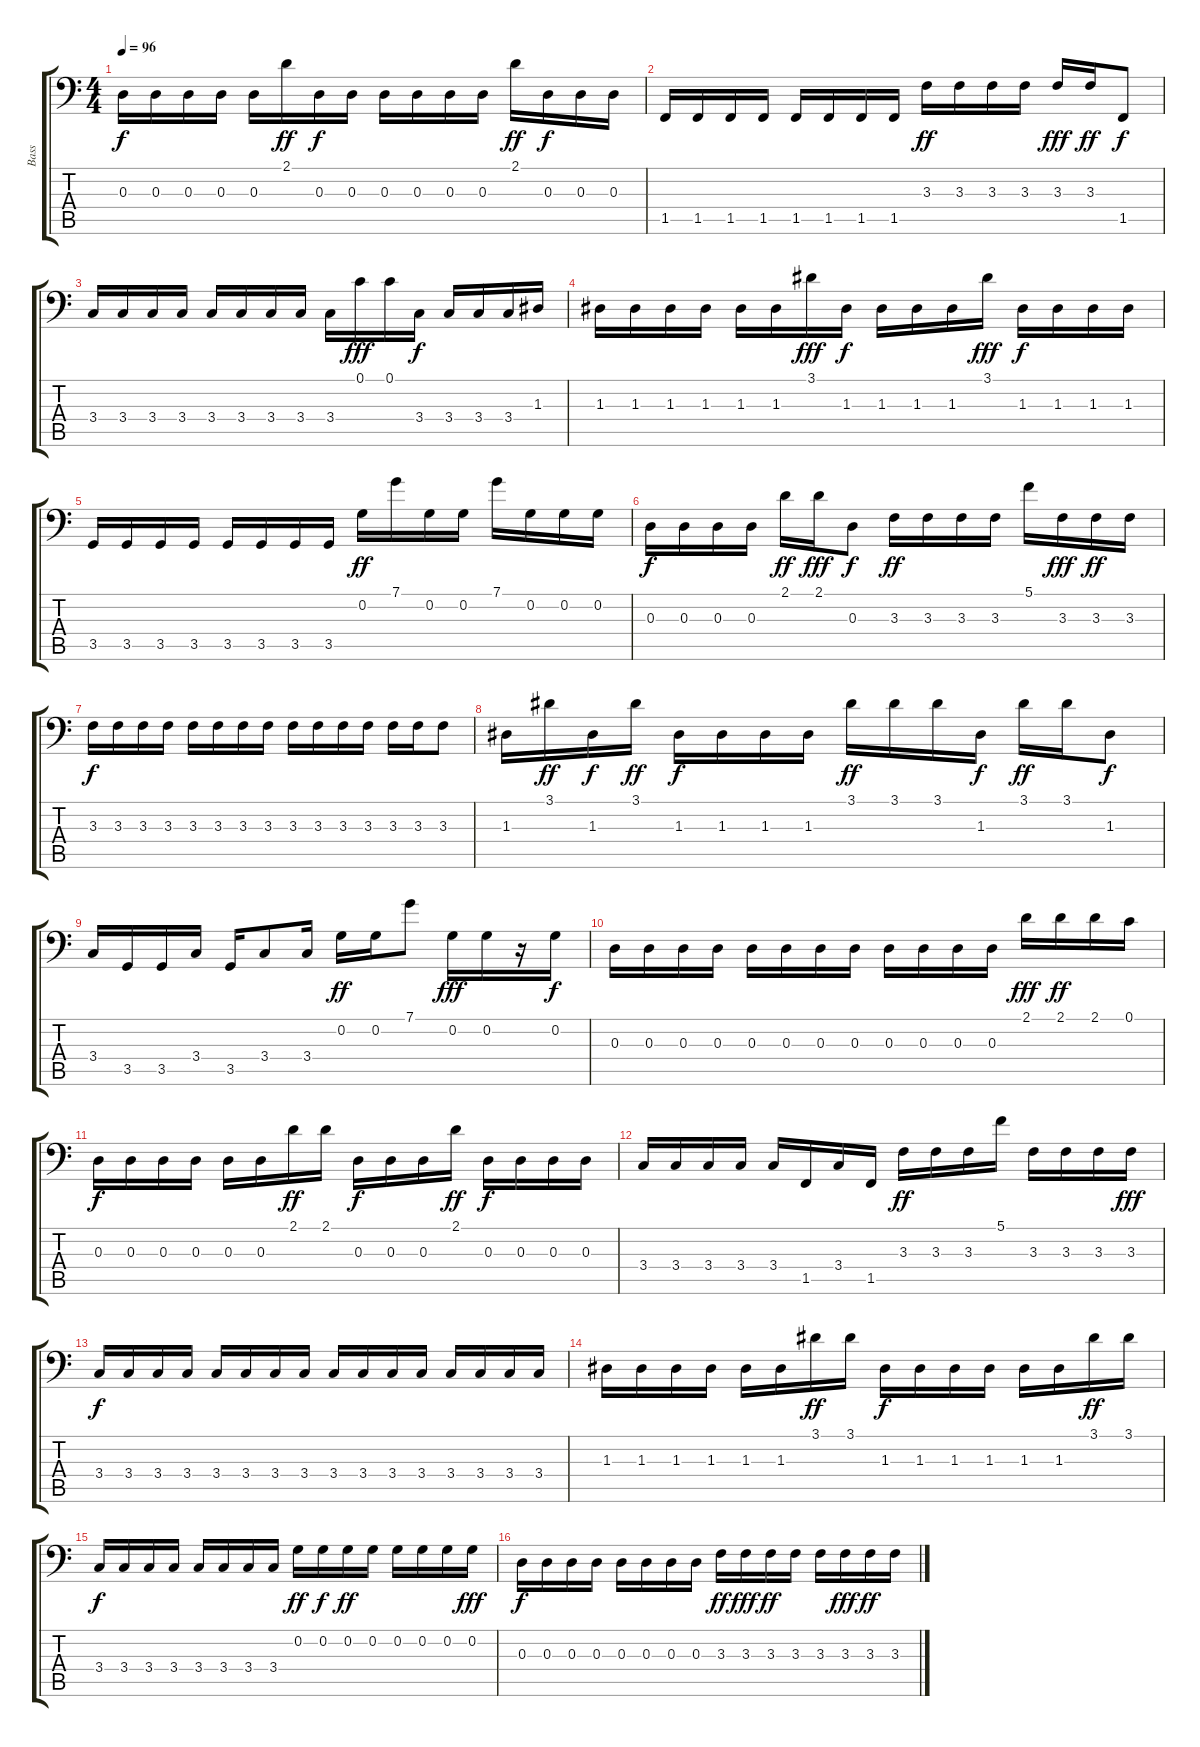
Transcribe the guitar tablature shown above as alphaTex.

\track ("Bass" "Bass") {instrument synthbass1}
\staff {score tabs}
\tuning (C3 G2 D2 A1 E1 B0) {hide}
\ts (4 4)
\tempo 96
\clef f4
\ks c
0.3.16{dy f} 0.3.16 0.3.16 0.3.16 0.3.16 2.1.16{dy ff} 0.3.16{dy f} 0.3.16 0.3.16 0.3.16 0.3.16 0.3.16 2.1.16{dy ff} 0.3.16{dy f} 0.3.16 0.3.16 |
1.5.16 1.5.16 1.5.16 1.5.16 1.5.16 1.5.16 1.5.16 1.5.16 3.3.16{dy ff} 3.3.16 3.3.16 3.3.16 3.3.16{dy fff} 3.3.16{dy ff} 1.5.8{dy f} |
3.4.16 3.4.16 3.4.16 3.4.16 3.4.16 3.4.16 3.4.16 3.4.16 3.4.16 0.1.16{dy fff} 0.1.16 3.4.16{dy f} 3.4.16 3.4.16 3.4.16 1.3.16 |
1.3.16 1.3.16 1.3.16 1.3.16 1.3.16 1.3.16 3.1.16{dy fff} 1.3.16{dy f} 1.3.16 1.3.16 1.3.16 3.1.16{dy fff} 1.3.16{dy f} 1.3.16 1.3.16 1.3.16 |
3.5.16 3.5.16 3.5.16 3.5.16 3.5.16 3.5.16 3.5.16 3.5.16 0.2.16{dy ff} 7.1.16 0.2.16 0.2.16 7.1.16 0.2.16 0.2.16 0.2.16 |
0.3.16{dy f} 0.3.16 0.3.16 0.3.16 2.1.16{dy ff} 2.1.16{dy fff} 0.3.8{dy f} 3.3.16{dy ff} 3.3.16 3.3.16 3.3.16 5.1.16 3.3.16{dy fff} 3.3.16{dy ff} 3.3.16 |
3.3.16{dy f} 3.3.16 3.3.16 3.3.16 3.3.16 3.3.16 3.3.16 3.3.16 3.3.16 3.3.16 3.3.16 3.3.16 3.3.16 3.3.16 3.3.8 |
1.3.16 3.1.16{dy ff} 1.3.16{dy f} 3.1.16{dy ff} 1.3.16{dy f} 1.3.16 1.3.16 1.3.16 3.1.16{dy ff} 3.1.16 3.1.16 1.3.16{dy f} 3.1.16{dy ff} 3.1.16 1.3.8{dy f} |
3.4.16 3.5.16 3.5.16 3.4.16 3.5.16 3.4.8 3.4.16 0.2.16{dy ff} 0.2.16 7.1.8 0.2.16{dy fff} 0.2.16 r.16 0.2.16{dy f} |
0.3.16 0.3.16 0.3.16 0.3.16 0.3.16 0.3.16 0.3.16 0.3.16 0.3.16 0.3.16 0.3.16 0.3.16 2.1.16{dy fff} 2.1.16{dy ff} 2.1.16 0.1.16 |
0.3.16{dy f} 0.3.16 0.3.16 0.3.16 0.3.16 0.3.16 2.1.16{dy ff} 2.1.16 0.3.16{dy f} 0.3.16 0.3.16 2.1.16{dy ff} 0.3.16{dy f} 0.3.16 0.3.16 0.3.16 |
3.4.16 3.4.16 3.4.16 3.4.16 3.4.16 1.5.16 3.4.16 1.5.16 3.3.16{dy ff} 3.3.16 3.3.16 5.1.16 3.3.16 3.3.16 3.3.16 3.3.16{dy fff} |
3.4.16{dy f} 3.4.16 3.4.16 3.4.16 3.4.16 3.4.16 3.4.16 3.4.16 3.4.16 3.4.16 3.4.16 3.4.16 3.4.16 3.4.16 3.4.16 3.4.16 |
1.3.16 1.3.16 1.3.16 1.3.16 1.3.16 1.3.16 3.1.16{dy ff} 3.1.16 1.3.16{dy f} 1.3.16 1.3.16 1.3.16 1.3.16 1.3.16 3.1.16{dy ff} 3.1.16 |
3.4.16{dy f} 3.4.16 3.4.16 3.4.16 3.4.16 3.4.16 3.4.16 3.4.16 0.2.16{dy ff} 0.2.16{dy f} 0.2.16{dy ff} 0.2.16 0.2.16 0.2.16 0.2.16 0.2.16{dy fff} |
0.3.16{dy f} 0.3.16 0.3.16 0.3.16 0.3.16 0.3.16 0.3.16 0.3.16 3.3.16{dy ff} 3.3.16{dy fff} 3.3.16{dy ff} 3.3.16 3.3.16 3.3.16{dy fff} 3.3.16{dy ff} 3.3.16
